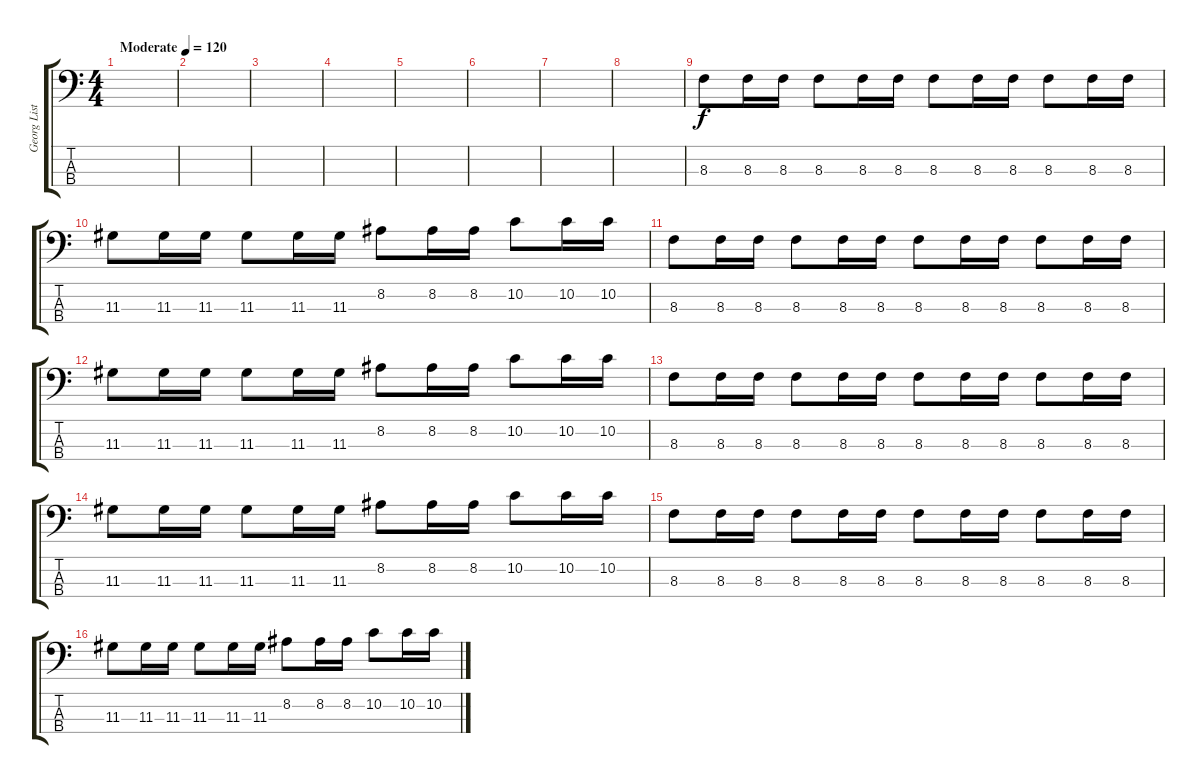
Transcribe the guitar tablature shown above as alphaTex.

\track ("Georg Listing" "Georg List") {instrument electricbassfinger}
\staff {score tabs}
\tuning (G2 D2 A1 E1) {hide}
\ts (4 4)
\tempo (120 "Moderate")
\clef f4
\ks c
|
|
|
|
|
|
|
|
8.3.8{volume 16} 8.3.16 8.3.16 8.3.8 8.3.16 8.3.16 8.3.8 8.3.16 8.3.16 8.3.8 8.3.16 8.3.16 |
11.3.8 11.3.16 11.3.16 11.3.8 11.3.16 11.3.16 8.2.8 8.2.16 8.2.16 10.2.8 10.2.16 10.2.16 |
8.3.8 8.3.16 8.3.16 8.3.8 8.3.16 8.3.16 8.3.8 8.3.16 8.3.16 8.3.8 8.3.16 8.3.16 |
11.3.8 11.3.16 11.3.16 11.3.8 11.3.16 11.3.16 8.2.8 8.2.16 8.2.16 10.2.8 10.2.16 10.2.16 |
8.3.8 8.3.16 8.3.16 8.3.8 8.3.16 8.3.16 8.3.8 8.3.16 8.3.16 8.3.8 8.3.16 8.3.16 |
11.3.8 11.3.16 11.3.16 11.3.8 11.3.16 11.3.16 8.2.8 8.2.16 8.2.16 10.2.8 10.2.16 10.2.16 |
8.3.8 8.3.16 8.3.16 8.3.8 8.3.16 8.3.16 8.3.8 8.3.16 8.3.16 8.3.8 8.3.16 8.3.16 |
11.3.8 11.3.16 11.3.16 11.3.8 11.3.16 11.3.16 8.2.8 8.2.16 8.2.16 10.2.8 10.2.16 10.2.16
